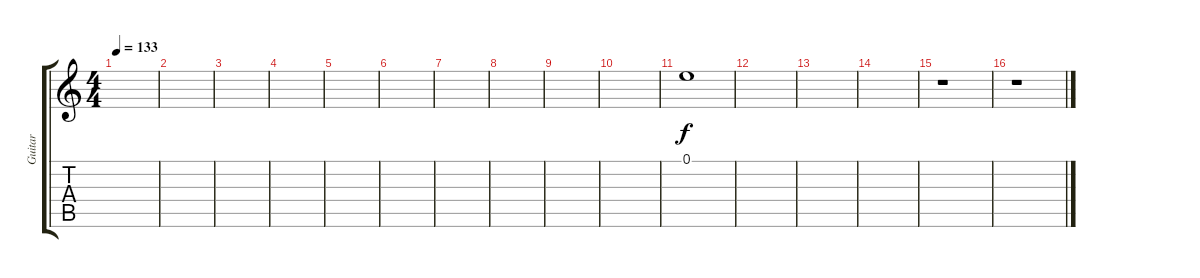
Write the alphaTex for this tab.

\track ("Guitar" "Guitar") {instrument distortionguitar}
\staff {score tabs}
\tuning (E4 B3 G3 D3 A2 E2) {hide}
\ts (4 4)
\tempo 133
\clef g2
\ks c
|
|
|
|
|
|
|
|
|
|
0.1.1 |
|
|
|
r.1 |
r.1
